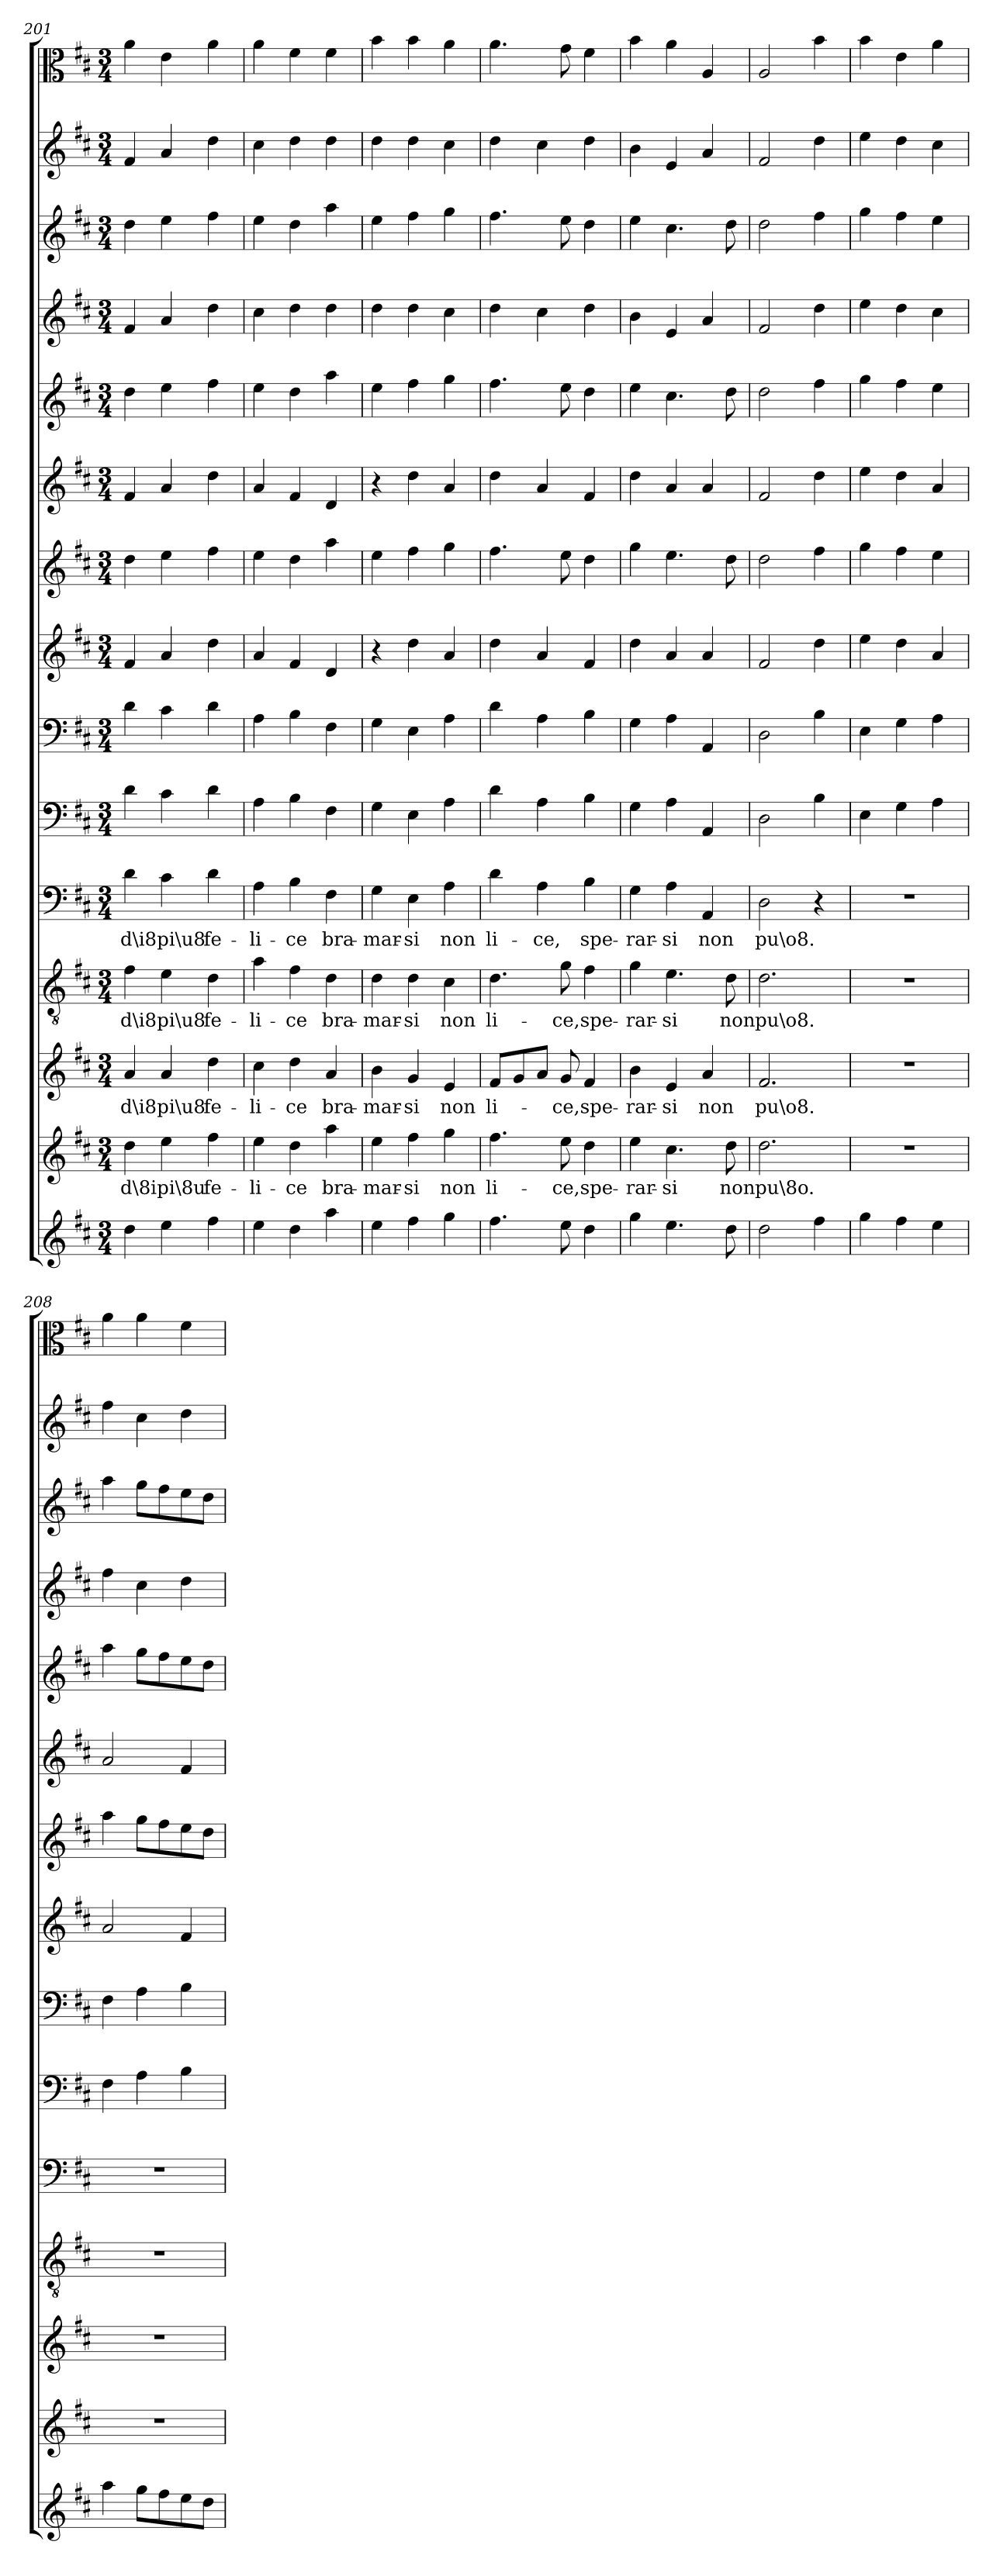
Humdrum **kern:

**kern	**kern	**text	**kern	**text	**kern	**text	**kern	**text	**kern	**kern	**kern	**kern	**kern	**kern	**kern	**kern	**kern	**kern
*part15	*part14	*part14	*part13	*part13	*part12	*part12	*part11	*part11	*part10	*part9	*part8	*part7	*part6	*part5	*part4	*part3	*part2	*part1
*staff15	*staff14	*staff14	*staff13	*staff13	*staff12	*staff12	*staff11	*staff11	*staff10	*staff9	*staff8	*staff7	*staff6	*staff5	*staff4	*staff3	*staff2	*staff1
*clefG2	*clefG2	*	*clefG2	*	*clefGv2	*	*clefF4	*	*clefF4	*clefF4	*clefG2	*clefG2	*clefG2	*clefG2	*clefG2	*clefG2	*clefG2	*clefC3
*k[f#c#]	*k[f#c#]	*	*k[f#c#]	*	*k[f#c#]	*	*k[f#c#]	*	*k[f#c#]	*k[f#c#]	*k[f#c#]	*k[f#c#]	*k[f#c#]	*k[f#c#]	*k[f#c#]	*k[f#c#]	*k[f#c#]	*k[f#c#]
*D:	*D:	*	*D:	*	*D:	*	*D:	*	*D:	*D:	*D:	*D:	*D:	*D:	*D:	*D:	*D:	*D:
*M3/4	*M3/4	*	*M3/4	*	*M3/4	*	*M3/4	*	*M3/4	*M3/4	*M3/4	*M3/4	*M3/4	*M3/4	*M3/4	*M3/4	*M3/4	*M3/4
=201	=201	=201	=201	=201	=201	=201	=201	=201	=201	=201	=201	=201	=201	=201	=201	=201	=201	=201
4dd\	4dd\	d\8i	4a/	d\i8	4f#\	d\i8	4d\	d\i8	4d\	4d\	4f#/	4dd\	4f#/	4dd\	4f#/	4dd\	4f#/	4a\
4ee\	4ee\	pi\8u	4a/	pi\u8	4e\	pi\u8	4c#\	pi\u8	4c#\	4c#\	4a/	4ee\	4a/	4ee\	4a/	4ee\	4a/	4e\
4ff#\	4ff#\	fe-	4dd\	fe-	4d\	fe-	4d\	fe-	4d\	4d\	4dd\	4ff#\	4dd\	4ff#\	4dd\	4ff#\	4dd\	4a\
=202	=202	=202	=202	=202	=202	=202	=202	=202	=202	=202	=202	=202	=202	=202	=202	=202	=202	=202
4ee\	4ee\	-li-	4cc#\	-li-	4a\	-li-	4A\	-li-	4A\	4A\	4a/	4ee\	4a/	4ee\	4cc#\	4ee\	4cc#\	4a\
4dd\	4dd\	-ce	4dd\	-ce	4f#\	-ce	4B\	-ce	4B\	4B\	4f#/	4dd\	4f#/	4dd\	4dd\	4dd\	4dd\	4f#\
4aa\	4aa\	bra-	4a/	bra-	4d\	bra-	4F#\	bra-	4F#\	4F#\	4d/	4aa\	4d/	4aa\	4dd\	4aa\	4dd\	4f#\
=203	=203	=203	=203	=203	=203	=203	=203	=203	=203	=203	=203	=203	=203	=203	=203	=203	=203	=203
4ee\	4ee\	-mar-	4b\	-mar-	4d\	-mar-	4G\	-mar-	4G\	4G\	4r	4ee\	4r	4ee\	4dd\	4ee\	4dd\	4b\
4ff#\	4ff#\	-si	4g/	-si	4d\	-si	4E\	-si	4E\	4E\	4dd\	4ff#\	4dd\	4ff#\	4dd\	4ff#\	4dd\	4b\
4gg\	4gg\	non	4e/	non	4c#\	non	4A\	non	4A\	4A\	4a/	4gg\	4a/	4gg\	4cc#\	4gg\	4cc#\	4a\
=204	=204	=204	=204	=204	=204	=204	=204	=204	=204	=204	=204	=204	=204	=204	=204	=204	=204	=204
4.ff#\	4.ff#\	li-	8f#/L	li-	4.d\	li-	4d\	li-	4d\	4d\	4dd\	4.ff#\	4dd\	4.ff#\	4dd\	4.ff#\	4dd\	4.a\
.	.	.	8g/	.	.	.	.	.	.	.	.	.	.	.	.	.	.	.
.	.	.	8a/J	.	.	.	4A\	-ce,	4A\	4A\	4a/	.	4a/	.	4cc#\	.	4cc#\	.
8ee\	8ee\	-ce,	8g/	-ce,	8g\	-ce,	.	.	.	.	.	8ee\	.	8ee\	.	8ee\	.	8g\
4dd\	4dd\	spe-	4f#/	spe-	4f#\	spe-	4B\	spe-	4B\	4B\	4f#/	4dd\	4f#/	4dd\	4dd\	4dd\	4dd\	4f#\
=205	=205	=205	=205	=205	=205	=205	=205	=205	=205	=205	=205	=205	=205	=205	=205	=205	=205	=205
4gg\	4ee\	-rar-	4b\	-rar-	4g\	-rar-	4G\	-rar-	4G\	4G\	4dd\	4gg\	4dd\	4ee\	4b\	4ee\	4b\	4b\
4.ee\	4.cc#\	-si	4e/	-si	4.e\	-si	4A\	-si	4A\	4A\	4a/	4.ee\	4a/	4.cc#\	4e/	4.cc#\	4e/	4a\
.	.	.	4a/	non	.	.	4AA/	non	4AA/	4AA/	4a/	.	4a/	.	4a/	.	4a/	4A/
8dd\	8dd\	non	.	.	8d\	non	.	.	.	.	.	8dd\	.	8dd\	.	8dd\	.	.
=206	=206	=206	=206	=206	=206	=206	=206	=206	=206	=206	=206	=206	=206	=206	=206	=206	=206	=206
2dd\	2.dd\	pu\8o.	2.f#/	pu\o8.	2.d\	pu\o8.	2D\	pu\o8.	2D\	2D\	2f#/	2dd\	2f#/	2dd\	2f#/	2dd\	2f#/	2A/
4ff#\	.	.	.	.	.	.	4r	.	4B\	4B\	4dd\	4ff#\	4dd\	4ff#\	4dd\	4ff#\	4dd\	4b\
=207	=207	=207	=207	=207	=207	=207	=207	=207	=207	=207	=207	=207	=207	=207	=207	=207	=207	=207
4gg\	2.r	.	2.r	.	2.r	.	2.r	.	4E\	4E\	4ee\	4gg\	4ee\	4gg\	4ee\	4gg\	4ee\	4b\
4ff#\	.	.	.	.	.	.	.	.	4G\	4G\	4dd\	4ff#\	4dd\	4ff#\	4dd\	4ff#\	4dd\	4e\
4ee\	.	.	.	.	.	.	.	.	4A\	4A\	4a/	4ee\	4a/	4ee\	4cc#\	4ee\	4cc#\	4a\
=208	=208	=208	=208	=208	=208	=208	=208	=208	=208	=208	=208	=208	=208	=208	=208	=208	=208	=208
4aa\	2.r	.	2.r	.	2.r	.	2.r	.	4F#\	4F#\	2a/	4aa\	2a/	4aa\	4ff#\	4aa\	4ff#\	4a\
8gg\L	.	.	.	.	.	.	.	.	4A\	4A\	.	8gg\L	.	8gg\L	4cc#\	8gg\L	4cc#\	4a\
8ff#\	.	.	.	.	.	.	.	.	.	.	.	8ff#\	.	8ff#\	.	8ff#\	.	.
8ee\	.	.	.	.	.	.	.	.	4B\	4B\	4f#/	8ee\	4f#/	8ee\	4dd\	8ee\	4dd\	4f#\
8dd\J	.	.	.	.	.	.	.	.	.	.	.	8dd\J	.	8dd\J	.	8dd\J	.	.
=	=	=	=	=	=	=	=	=	=	=	=	=	=	=	=	=	=	=
*-	*-	*-	*-	*-	*-	*-	*-	*-	*-	*-	*-	*-	*-	*-	*-	*-	*-	*-
